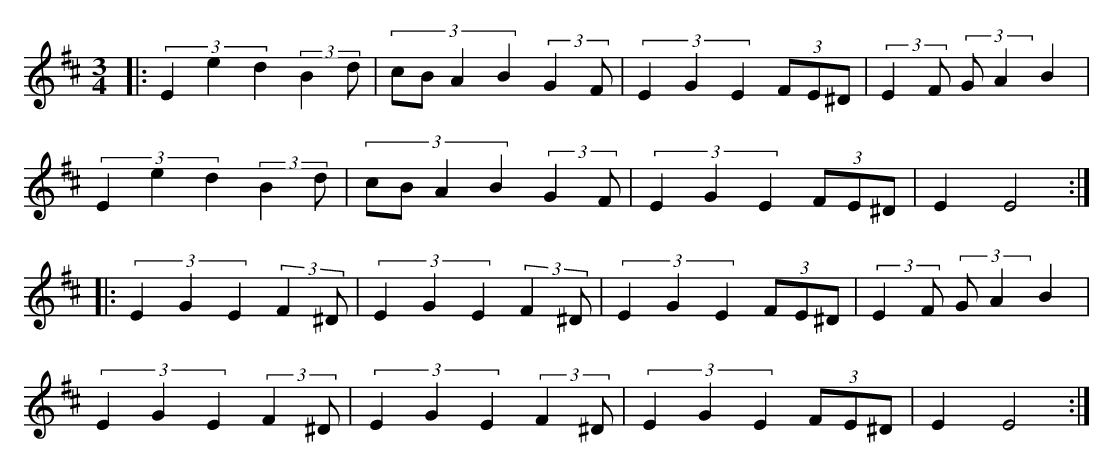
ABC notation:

X:1
M:3/4
K:Edor
|:(3E2e2d2 (3::2B2d|(3::4cBA2B2 (3::2G2F|(3E2G2E2 (3FE^D|(3::2E2F (3::2GA2 B2|
(3E2e2d2 (3::2B2d|(3::4cBA2B2 (3::2G2F|(3E2G2E2 (3FE^D|E2 E4:|
|:(3E2G2E2 (3::2F2^D|(3E2G2E2 (3::2F2^D|(3E2G2E2 (3FE^D|(3::2E2F (3::2GA2 B2|
(3E2G2E2 (3::2F2^D|(3E2G2E2 (3::2F2^D|(3E2G2E2 (3FE^D|E2 E4:|
